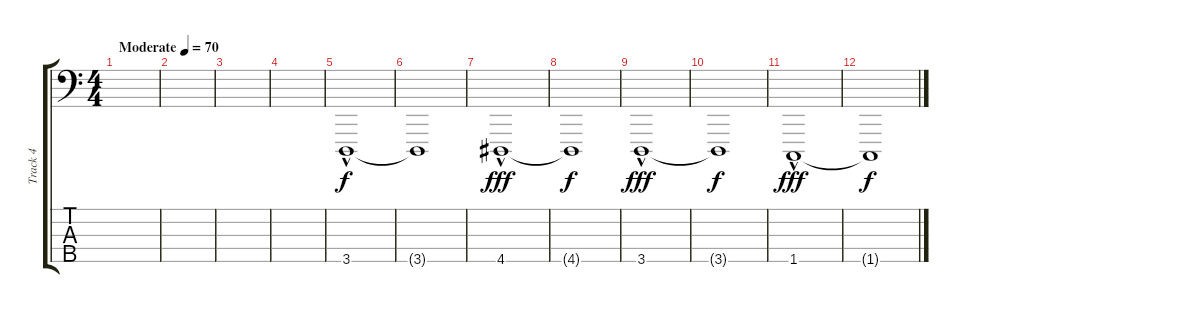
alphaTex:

\track ("Track 4" "Track 4") {instrument acousticgrandpiano}
\staff {score tabs}
\tuning (G2 D2 A1 E1 B0) {hide}
\ts (4 4)
\tempo (70 "Moderate")
\clef f4
\ks c
|
|
|
|
3.5{hac}.1 |
3.5{t}.1{dy f} |
4.5{hac}.1{dy fff} |
4.5{t}.1{dy f} |
3.5{hac}.1{dy fff} |
3.5{t}.1{dy f} |
1.5{hac}.1{dy fff} |
1.5{t}.1{dy f}
